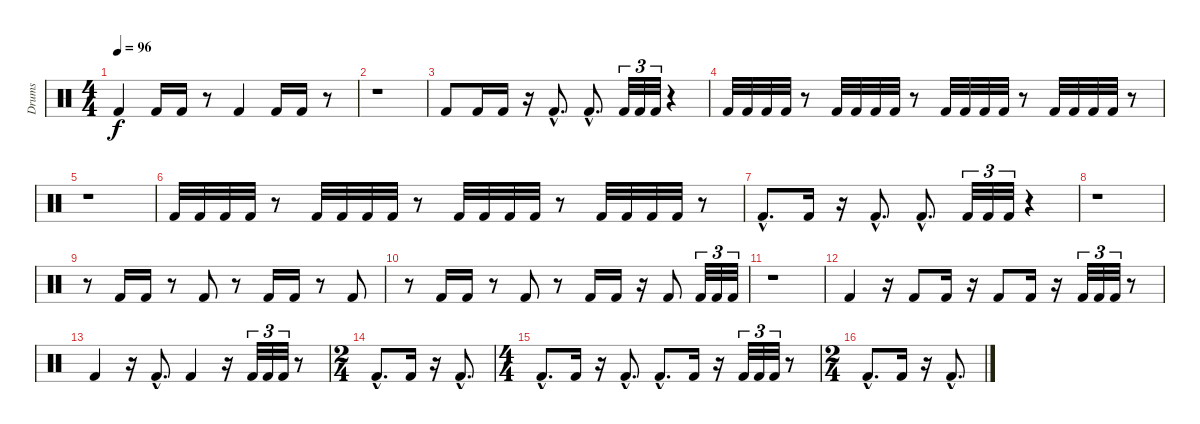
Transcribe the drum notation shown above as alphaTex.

\track ("Drums" "Drums") {instrument percussion}
\staff {score}
\articulation defaults
\ts (4 4)
\tempo 96
\clef neutral
\ks c "Kick (hit) 2".4{dy f} "Kick (hit) 2".16 "Kick (hit) 2".16
r.8 "Kick (hit) 2".4 "Kick (hit) 2".16 "Kick (hit) 2".16 r.8 |
r.1 |
"Kick (hit) 2".8 "Kick (hit) 2".16 "Kick (hit) 2".16 r.16 "Kick (hit) 2"{hac}.8{d} "Kick (hit) 2"{hac}.8{d} "Kick (hit) 2".32{tu (3 2)} "Kick (hit) 2".32{tu (3 2)} "Kick (hit) 2".32{tu (3 2)} r.4 |
"Kick (hit) 2".32 "Kick (hit) 2".32 "Kick (hit) 2".32 "Kick (hit) 2".32 r.8 "Kick (hit) 2".32 "Kick (hit) 2".32 "Kick (hit) 2".32 "Kick (hit) 2".32 r.8 "Kick (hit) 2".32 "Kick (hit) 2".32 "Kick (hit) 2".32 "Kick (hit) 2".32 r.8 "Kick (hit) 2".32 "Kick (hit) 2".32 "Kick (hit) 2".32 "Kick (hit) 2".32 r.8 |
r.1 |
"Kick (hit) 2".32 "Kick (hit) 2".32 "Kick (hit) 2".32 "Kick (hit) 2".32 r.8 "Kick (hit) 2".32 "Kick (hit) 2".32 "Kick (hit) 2".32 "Kick (hit) 2".32 r.8 "Kick (hit) 2".32 "Kick (hit) 2".32 "Kick (hit) 2".32 "Kick (hit) 2".32 r.8 "Kick (hit) 2".32 "Kick (hit) 2".32 "Kick (hit) 2".32 "Kick (hit) 2".32 r.8 |
"Kick (hit) 2"{hac}.8{d} "Kick (hit) 2".16 r.16 "Kick (hit) 2"{hac}.8{d} "Kick (hit) 2"{hac}.8{d} "Kick (hit) 2".32{tu (3 2)} "Kick (hit) 2".32{tu (3 2)} "Kick (hit) 2".32{tu (3 2)} r.4 |
r.1 |
r.8 "Kick (hit) 2".16 "Kick (hit) 2".16 r.8 "Kick (hit) 2".8 r.8 "Kick (hit) 2".16 "Kick (hit) 2".16 r.8 "Kick (hit) 2".8 |
r.8 "Kick (hit) 2".16 "Kick (hit) 2".16 r.8 "Kick (hit) 2".8 r.8 "Kick (hit) 2".16 "Kick (hit) 2".16 r.16 "Kick (hit) 2".8 "Kick (hit) 2".32{tu (3 2)} "Kick (hit) 2".32{tu (3 2)} "Kick (hit) 2".32{tu (3 2)} |
r.1 |
"Kick (hit) 2".4 r.16 "Kick (hit) 2".8 "Kick (hit) 2".16 r.16 "Kick (hit) 2".8 "Kick (hit) 2".16 r.16 "Kick (hit) 2".32{tu (3 2)} "Kick (hit) 2".32{tu (3 2)} "Kick (hit) 2".32{tu (3 2)} r.8 |
"Kick (hit) 2".4 r.16 "Kick (hit) 2"{hac}.8{d} "Kick (hit) 2".4 r.16 "Kick (hit) 2".32{tu (3 2)} "Kick (hit) 2".32{tu (3 2)} "Kick (hit) 2".32{tu (3 2)} r.8 |
\ts (2 4)
"Kick (hit) 2"{hac}.8{d} "Kick (hit) 2".16 r.16 "Kick (hit) 2"{hac}.8{d} |
\ts (4 4)
"Kick (hit) 2"{hac}.8{d} "Kick (hit) 2".16 r.16 "Kick (hit) 2"{hac}.8{d} "Kick (hit) 2"{hac}.8{d} "Kick (hit) 2".16 r.16 "Kick (hit) 2".32{tu (3 2)} "Kick (hit) 2".32{tu (3 2)} "Kick (hit) 2".32{tu (3 2)} r.8 |
\ts (2 4)
"Kick (hit) 2"{hac}.8{d} "Kick (hit) 2".16 r.16 "Kick (hit) 2"{hac}.8{d}
